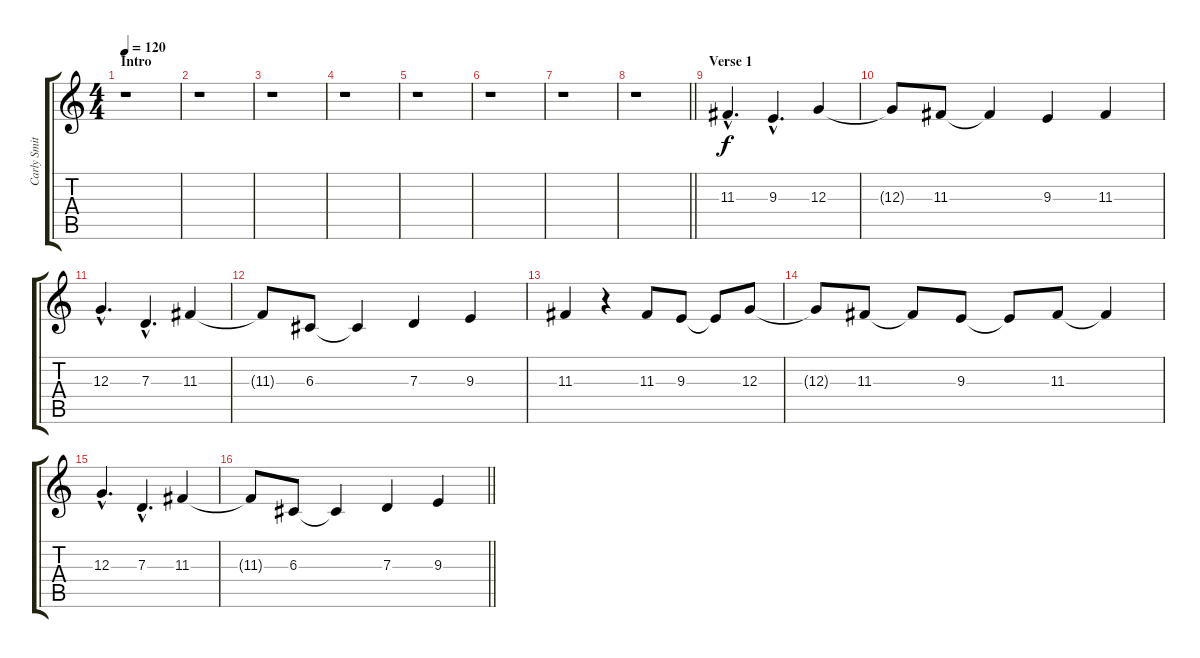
\track ("Carly Smithson" "Carly Smit") {instrument flute}
\staff {score tabs}
\tuning (E4 B3 G3 D3 A2 E2) {hide}
\ts (4 4)
\section ("" "Intro")
\tempo 120
\clef g2
\ks c
r.1{dy f instrument flute} |
r.1 |
r.1 |
r.1 |
r.1 |
r.1 |
r.1 |
\barLineRight lightlight
r.1 |
\section ("" "Verse 1")
11.3{hac}.4{d} 9.3{hac}.4{d} 12.3.4 |
12.3{t}.8 11.3.8 11.3{t}.4 9.3.4 11.3.4 |
12.3{hac}.4{d} 7.3{hac}.4{d} 11.3.4 |
11.3{t}.8 6.3.8 6.3{t}.4 7.3.4 9.3.4 |
11.3.4 r.4 11.3.8 9.3.8 9.3{t}.8 12.3.8 |
12.3{t}.8 11.3.8 11.3{t}.8 9.3.8 9.3{t}.8 11.3.8 11.3{t}.4 |
12.3{hac}.4{d} 7.3{hac}.4{d} 11.3.4 |
\barLineRight lightlight
11.3{t}.8 6.3.8 6.3{t}.4 7.3.4 9.3.4
